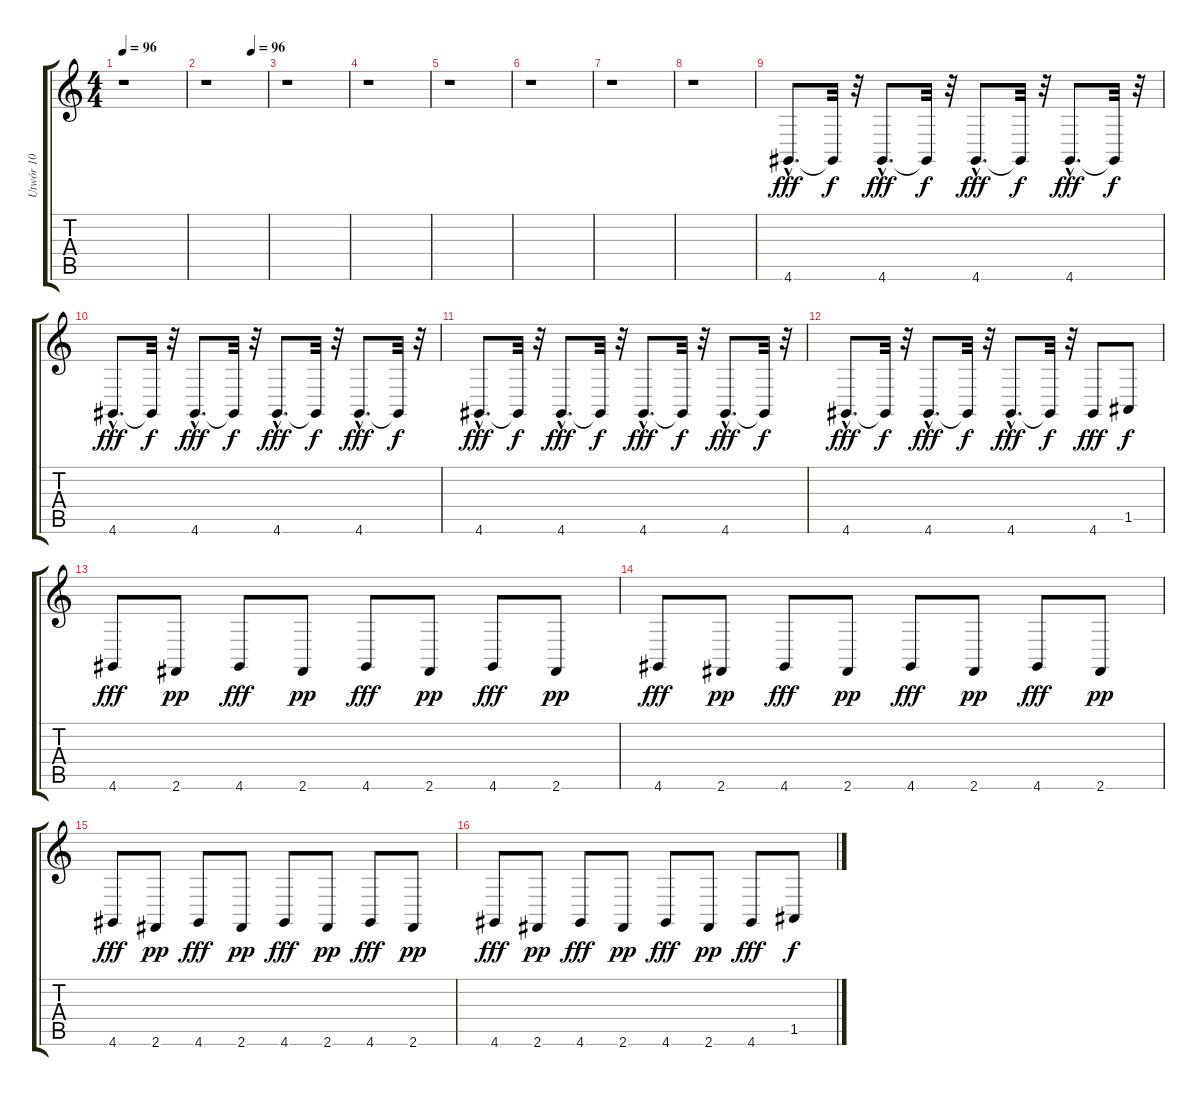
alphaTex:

\track ("Utwór 10" "Utwór 10") {instrument acousticgrandpiano}
\staff {score tabs}
\tuning (E4 B3 G3 D3 A2 E2) {hide}
\ts (4 4)
\tempo 96
\clef g2
\ks c
r.1{dy fff} |
\tempo (96 0.75)
r.1 |
r.1 |
r.1 |
r.1 |
r.1 |
r.1 |
r.1 |
4.6{hac}.8{d} 4.6{t}.32{dy f} r.32 4.6{hac}.8{d dy fff} 4.6{t}.32{dy f} r.32 4.6{hac}.8{d dy fff} 4.6{t}.32{dy f} r.32 4.6{hac}.8{d dy fff} 4.6{t}.32{dy f} r.32 |
4.6{hac}.8{d dy fff} 4.6{t}.32{dy f} r.32 4.6{hac}.8{d dy fff} 4.6{t}.32{dy f} r.32 4.6{hac}.8{d dy fff} 4.6{t}.32{dy f} r.32 4.6{hac}.8{d dy fff} 4.6{t}.32{dy f} r.32 |
4.6{hac}.8{d dy fff} 4.6{t}.32{dy f} r.32 4.6{hac}.8{d dy fff} 4.6{t}.32{dy f} r.32 4.6{hac}.8{d dy fff} 4.6{t}.32{dy f} r.32 4.6{hac}.8{d dy fff} 4.6{t}.32{dy f} r.32 |
4.6{hac}.8{d dy fff} 4.6{t}.32{dy f} r.32 4.6{hac}.8{d dy fff} 4.6{t}.32{dy f} r.32 4.6{hac}.8{d dy fff} 4.6{t}.32{dy f} r.32 4.6.8{dy fff} 1.5.8{dy f} |
4.6.8{dy fff} 2.6.8{dy pp} 4.6.8{dy fff} 2.6.8{dy pp} 4.6.8{dy fff} 2.6.8{dy pp} 4.6.8{dy fff} 2.6.8{dy pp} |
4.6.8{dy fff} 2.6.8{dy pp} 4.6.8{dy fff} 2.6.8{dy pp} 4.6.8{dy fff} 2.6.8{dy pp} 4.6.8{dy fff} 2.6.8{dy pp} |
4.6.8{dy fff} 2.6.8{dy pp} 4.6.8{dy fff} 2.6.8{dy pp} 4.6.8{dy fff} 2.6.8{dy pp} 4.6.8{dy fff} 2.6.8{dy pp} |
4.6.8{dy fff} 2.6.8{dy pp} 4.6.8{dy fff} 2.6.8{dy pp} 4.6.8{dy fff} 2.6.8{dy pp} 4.6.8{dy fff} 1.5.8{dy f}
